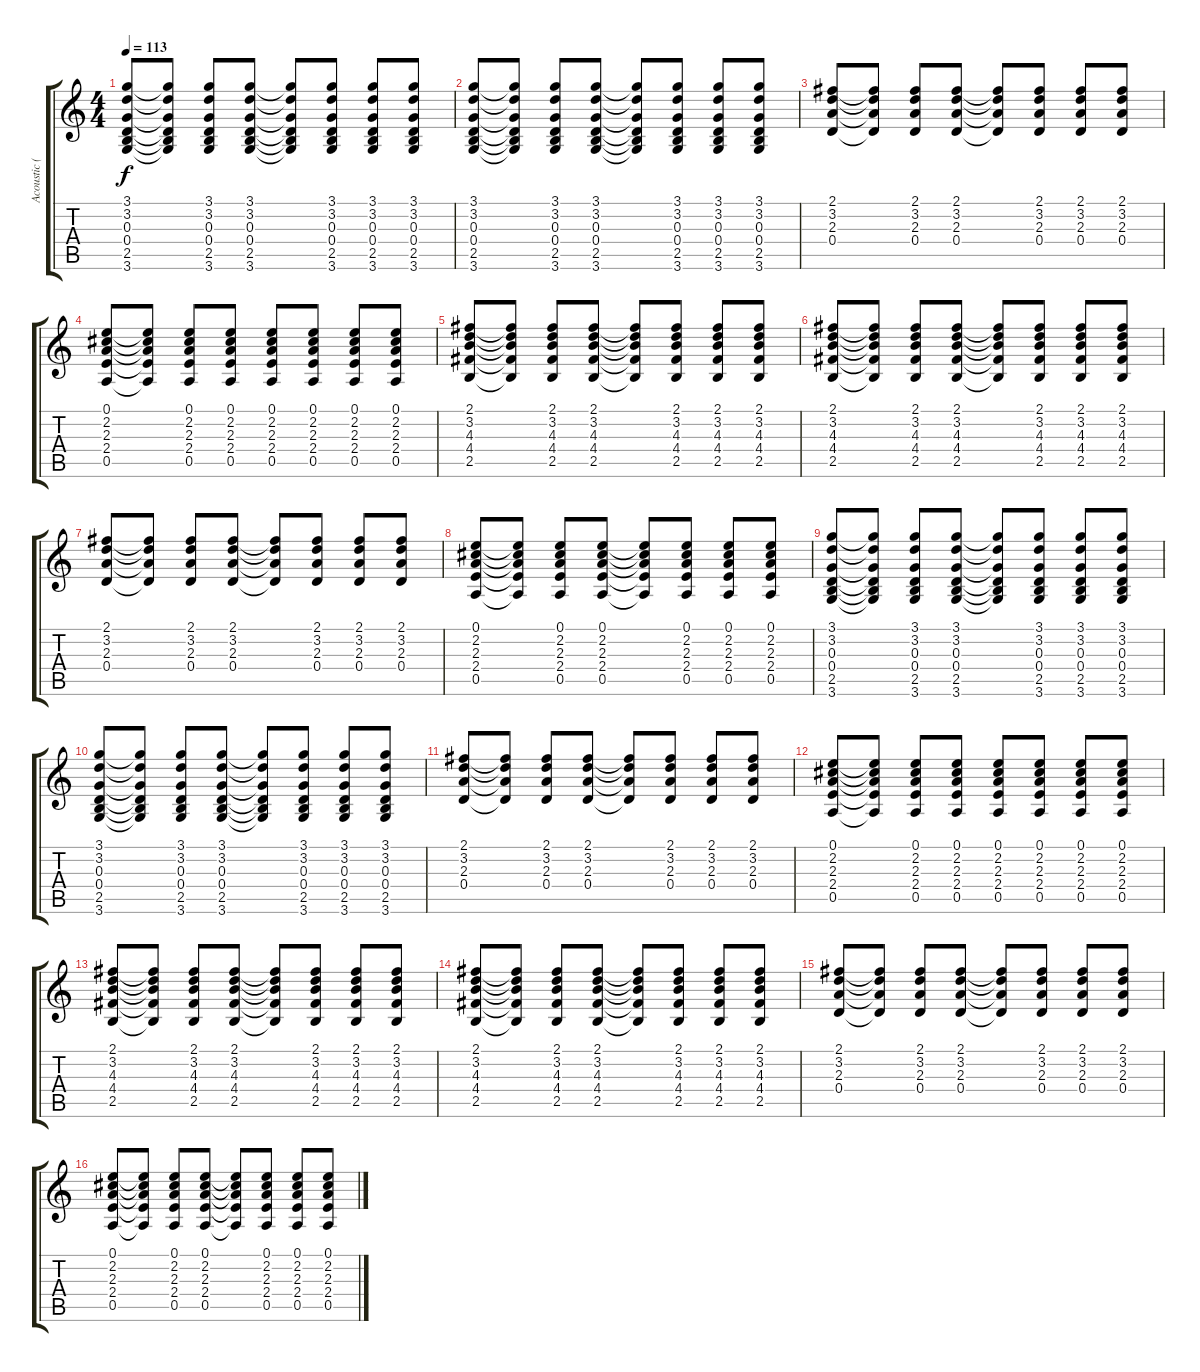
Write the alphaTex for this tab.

\track ("Acoustic (Linde)" "Acoustic (") {instrument acousticguitarsteel}
\staff {score tabs}
\tuning (E4 B3 G3 D3 A2 E2) {hide}
\ts (4 4)
\tempo 113
\clef g2
\ks c
(3.1 3.2 0.3 0.4 2.5 3.6).8{dy f} (3.1{t} 3.2{t} 0.3{t} 0.4{t} 2.5{t} 3.6{t}).8 (3.1 3.2 0.3 0.4 2.5 3.6).8 (3.1 3.2 0.3 0.4 2.5 3.6).8 (3.1{t} 3.2{t} 0.3{t} 0.4{t} 2.5{t} 3.6{t}).8 (3.1 3.2 0.3 0.4 2.5 3.6).8 (3.1 3.2 0.3 0.4 2.5 3.6).8 (3.1 3.2 0.3 0.4 2.5 3.6).8 |
(3.1 3.2 0.3 0.4 2.5 3.6).8 (3.1{t} 3.2{t} 0.3{t} 0.4{t} 2.5{t} 3.6{t}).8 (3.1 3.2 0.3 0.4 2.5 3.6).8 (3.1 3.2 0.3 0.4 2.5 3.6).8 (3.1{t} 3.2{t} 0.3{t} 0.4{t} 2.5{t} 3.6{t}).8 (3.1 3.2 0.3 0.4 2.5 3.6).8 (3.1 3.2 0.3 0.4 2.5 3.6).8 (3.1 3.2 0.3 0.4 2.5 3.6).8 |
(2.1 3.2 2.3 0.4).8 (2.1{t} 3.2{t} 2.3{t} 0.4{t}).8 (2.1 3.2 2.3 0.4).8 (2.1 3.2 2.3 0.4).8 (2.1{t} 3.2{t} 2.3{t} 0.4{t}).8 (2.1 3.2 2.3 0.4).8 (2.1 3.2 2.3 0.4).8 (2.1 3.2 2.3 0.4).8 |
(0.1 2.2 2.3 2.4 0.5).8 (0.1{t} 2.2{t} 2.3{t} 2.4{t} 0.5{t}).8 (0.1 2.2 2.3 2.4 0.5).8 (0.1 2.2 2.3 2.4 0.5).8 (0.1 2.2 2.3 2.4 0.5).8 (0.1 2.2 2.3 2.4 0.5).8 (0.1 2.2 2.3 2.4 0.5).8 (0.1 2.2 2.3 2.4 0.5).8 |
(2.1 3.2 4.3 4.4 2.5).8 (2.1{t} 3.2{t} 4.3{t} 4.4{t} 2.5{t}).8 (2.1 3.2 4.3 4.4 2.5).8 (2.1 3.2 4.3 4.4 2.5).8 (2.1{t} 3.2{t} 4.3{t} 4.4{t} 2.5{t}).8 (2.1 3.2 4.3 4.4 2.5).8 (2.1 3.2 4.3 4.4 2.5).8 (2.1 3.2 4.3 4.4 2.5).8 |
(2.1 3.2 4.3 4.4 2.5).8 (2.1{t} 3.2{t} 4.3{t} 4.4{t} 2.5{t}).8 (2.1 3.2 4.3 4.4 2.5).8 (2.1 3.2 4.3 4.4 2.5).8 (2.1{t} 3.2{t} 4.3{t} 4.4{t} 2.5{t}).8 (2.1 3.2 4.3 4.4 2.5).8 (2.1 3.2 4.3 4.4 2.5).8 (2.1 3.2 4.3 4.4 2.5).8 |
(2.1 3.2 2.3 0.4).8 (2.1{t} 3.2{t} 2.3{t} 0.4{t}).8 (2.1 3.2 2.3 0.4).8 (2.1 3.2 2.3 0.4).8 (2.1{t} 3.2{t} 2.3{t} 0.4{t}).8 (2.1 3.2 2.3 0.4).8 (2.1 3.2 2.3 0.4).8 (2.1 3.2 2.3 0.4).8 |
(0.1 2.2 2.3 2.4 0.5).8 (0.1{t} 2.2{t} 2.3{t} 2.4{t} 0.5{t}).8 (0.1 2.2 2.3 2.4 0.5).8 (0.1 2.2 2.3 2.4 0.5).8 (0.1{t} 2.2{t} 2.3{t} 2.4{t} 0.5{t}).8 (0.1 2.2 2.3 2.4 0.5).8 (0.1 2.2 2.3 2.4 0.5).8 (0.1 2.2 2.3 2.4 0.5).8 |
(3.1 3.2 0.3 0.4 2.5 3.6).8 (3.1{t} 3.2{t} 0.3{t} 0.4{t} 2.5{t} 3.6{t}).8 (3.1 3.2 0.3 0.4 2.5 3.6).8 (3.1 3.2 0.3 0.4 2.5 3.6).8 (3.1{t} 3.2{t} 0.3{t} 0.4{t} 2.5{t} 3.6{t}).8 (3.1 3.2 0.3 0.4 2.5 3.6).8 (3.1 3.2 0.3 0.4 2.5 3.6).8 (3.1 3.2 0.3 0.4 2.5 3.6).8 |
(3.1 3.2 0.3 0.4 2.5 3.6).8 (3.1{t} 3.2{t} 0.3{t} 0.4{t} 2.5{t} 3.6{t}).8 (3.1 3.2 0.3 0.4 2.5 3.6).8 (3.1 3.2 0.3 0.4 2.5 3.6).8 (3.1{t} 3.2{t} 0.3{t} 0.4{t} 2.5{t} 3.6{t}).8 (3.1 3.2 0.3 0.4 2.5 3.6).8 (3.1 3.2 0.3 0.4 2.5 3.6).8 (3.1 3.2 0.3 0.4 2.5 3.6).8 |
(2.1 3.2 2.3 0.4).8 (2.1{t} 3.2{t} 2.3{t} 0.4{t}).8 (2.1 3.2 2.3 0.4).8 (2.1 3.2 2.3 0.4).8 (2.1{t} 3.2{t} 2.3{t} 0.4{t}).8 (2.1 3.2 2.3 0.4).8 (2.1 3.2 2.3 0.4).8 (2.1 3.2 2.3 0.4).8 |
(0.1 2.2 2.3 2.4 0.5).8 (0.1{t} 2.2{t} 2.3{t} 2.4{t} 0.5{t}).8 (0.1 2.2 2.3 2.4 0.5).8 (0.1 2.2 2.3 2.4 0.5).8 (0.1 2.2 2.3 2.4 0.5).8 (0.1 2.2 2.3 2.4 0.5).8 (0.1 2.2 2.3 2.4 0.5).8 (0.1 2.2 2.3 2.4 0.5).8 |
(2.1 3.2 4.3 4.4 2.5).8 (2.1{t} 3.2{t} 4.3{t} 4.4{t} 2.5{t}).8 (2.1 3.2 4.3 4.4 2.5).8 (2.1 3.2 4.3 4.4 2.5).8 (2.1{t} 3.2{t} 4.3{t} 4.4{t} 2.5{t}).8 (2.1 3.2 4.3 4.4 2.5).8 (2.1 3.2 4.3 4.4 2.5).8 (2.1 3.2 4.3 4.4 2.5).8 |
(2.1 3.2 4.3 4.4 2.5).8 (2.1{t} 3.2{t} 4.3{t} 4.4{t} 2.5{t}).8 (2.1 3.2 4.3 4.4 2.5).8 (2.1 3.2 4.3 4.4 2.5).8 (2.1{t} 3.2{t} 4.3{t} 4.4{t} 2.5{t}).8 (2.1 3.2 4.3 4.4 2.5).8 (2.1 3.2 4.3 4.4 2.5).8 (2.1 3.2 4.3 4.4 2.5).8 |
(2.1 3.2 2.3 0.4).8 (2.1{t} 3.2{t} 2.3{t} 0.4{t}).8 (2.1 3.2 2.3 0.4).8 (2.1 3.2 2.3 0.4).8 (2.1{t} 3.2{t} 2.3{t} 0.4{t}).8 (2.1 3.2 2.3 0.4).8 (2.1 3.2 2.3 0.4).8 (2.1 3.2 2.3 0.4).8 |
(0.1 2.2 2.3 2.4 0.5).8 (0.1{t} 2.2{t} 2.3{t} 2.4{t} 0.5{t}).8 (0.1 2.2 2.3 2.4 0.5).8 (0.1 2.2 2.3 2.4 0.5).8 (0.1{t} 2.2{t} 2.3{t} 2.4{t} 0.5{t}).8 (0.1 2.2 2.3 2.4 0.5).8 (0.1 2.2 2.3 2.4 0.5).8 (0.1 2.2 2.3 2.4 0.5).8
